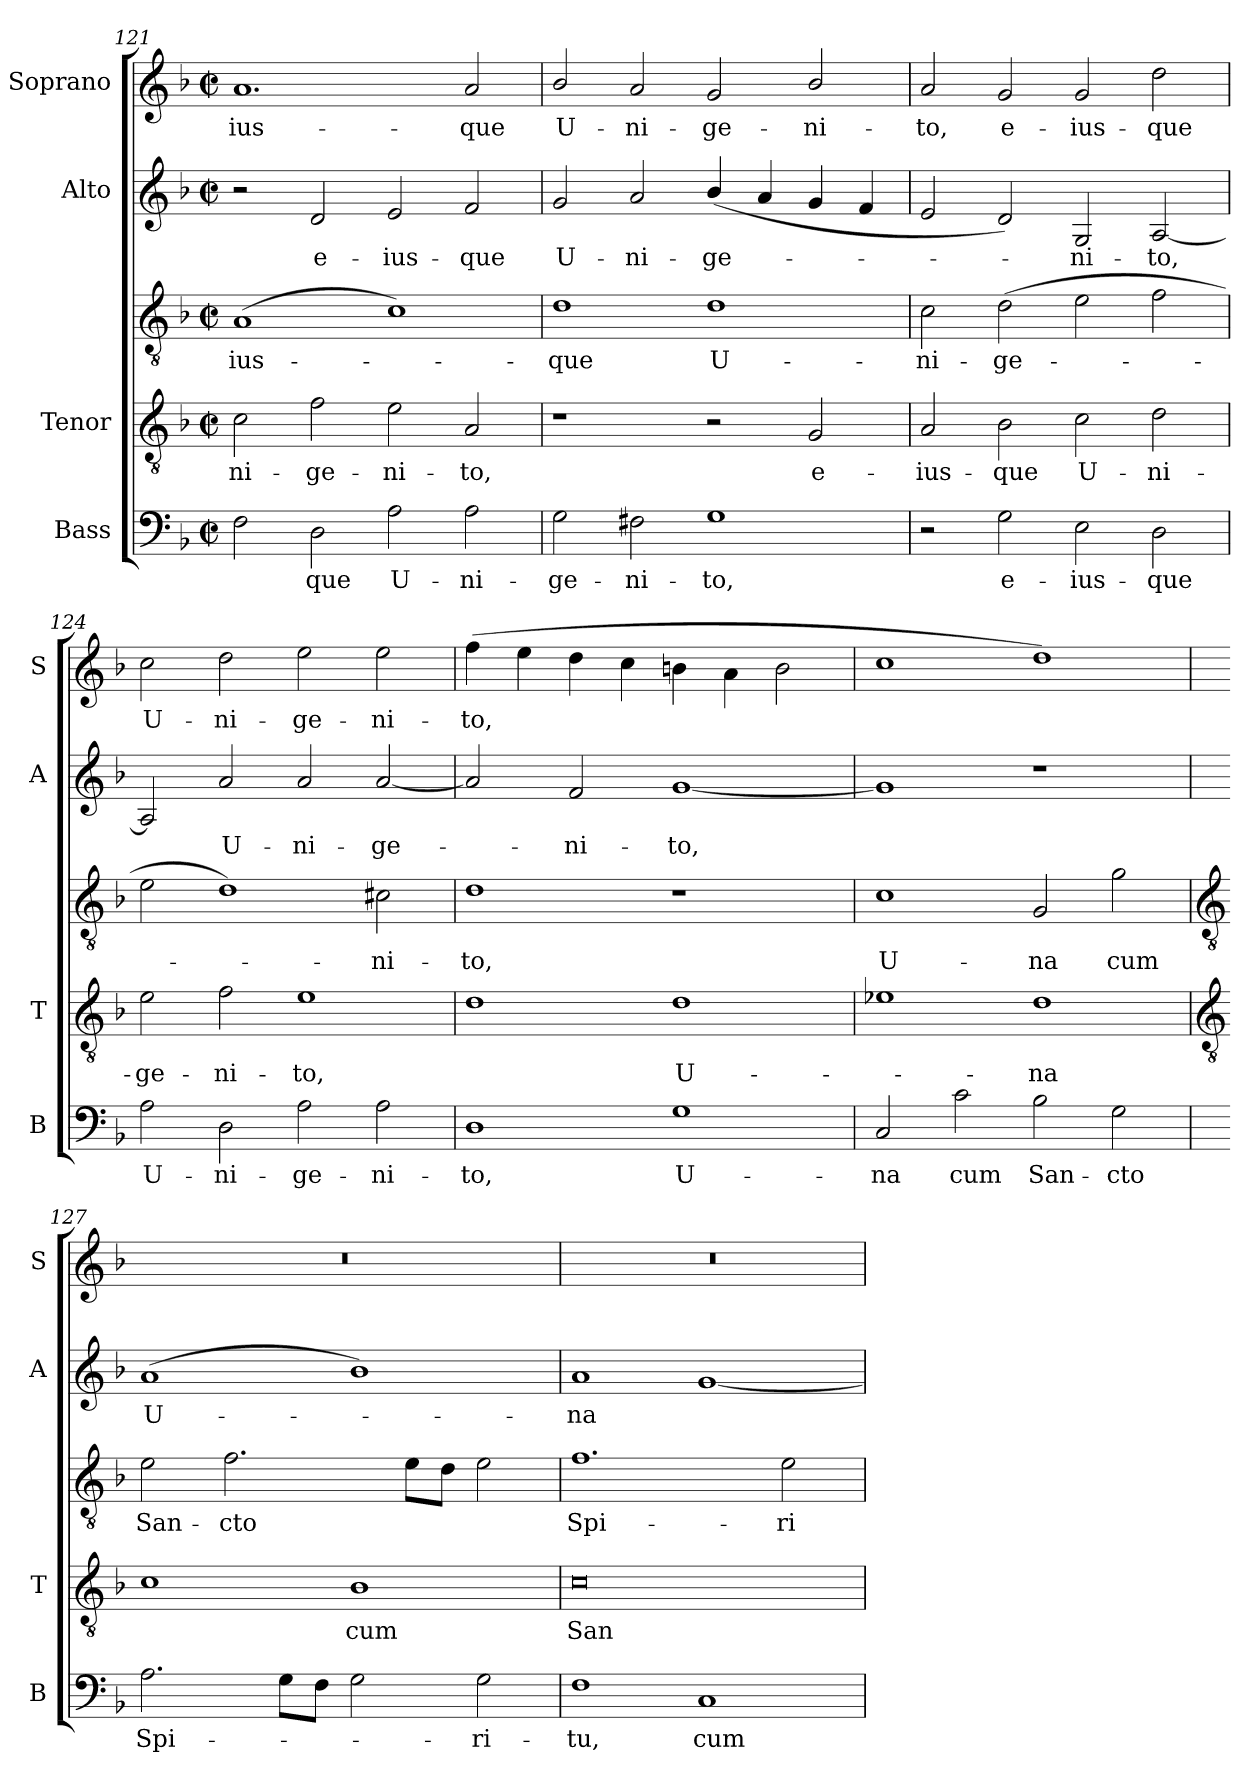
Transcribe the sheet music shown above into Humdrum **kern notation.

**kern	**text	**kern	**text	**kern	**text	**kern	**text	**kern	**text
*part4	*part4	*part3	*part3	*part3	*part3	*part2	*part2	*part1	*part1
*staff5	*staff5	*staff4	*staff4	*staff3	*staff3	*staff2	*staff2	*staff1	*staff1
*I"Bass	*	*I"Tenor	*	*	*	*I"Alto	*	*I"Soprano	*
*I'B	*	*I'T	*	*	*	*I'A	*	*I'S	*
!!LO:LB:g=z
*clefF4	*	*clefGv2	*	*clefGv2	*	*clefG2	*	*clefG2	*
*k[b-]	*	*k[b-]	*	*k[b-]	*	*k[b-]	*	*k[b-]	*
*F:	*	*F:	*	*F:	*	*F:	*	*F:	*
*M4/2	*	*M4/2	*	*M4/2	*	*M4/2	*	*M4/2	*
*met(c|)	*	*met(c|)	*	*met(c|)	*	*met(c|)	*	*met(c|)	*
=121	=121	=121	=121	=121	=121	=121	=121	=121	=121
!	!	!	!LO:LY:b	!	!LO:LY:b	!	!	!	!LO:LY:b
2F	.	2c	ni-	(<1A	-ius-	2r	.	1.a	-ius-
!	!LO:LY:b	!	!LO:LY:b	!	!	!	!LO:LY:b	!	!
2D	que	2f	-ge-	.	.	2d	e-	.	.
!	!LO:LY:b	!	!LO:LY:b	!	!	!	!LO:LY:b	!	!
2A	U-	2e	-ni-	1c)	.	2e	-ius-	.	.
!	!LO:LY:b	!	!LO:LY:b	!	!	!	!LO:LY:b	!	!LO:LY:b
2A	-ni-	2A	-to,	.	.	2f	-que	2a	-que
=122	=122	=122	=122	=122	=122	=122	=122	=122	=122
!	!LO:LY:b	!	!	!	!LO:LY:b	!	!LO:LY:b	!	!LO:LY:b
2G	-ge-	1r	.	1d	que	2g	U-	2b-/	U-
!	!LO:LY:b	!	!	!	!	!	!LO:LY:b	!	!LO:LY:b
2F#X	-ni-	.	.	.	.	2a	-ni-	2a	-ni-
!	!LO:LY:b	!	!	!	!LO:LY:b	!	!LO:LY:b	!	!LO:LY:b
1G	-to,	2r	.	1d	U-	(<4b-/	-ge-	2g	-ge-
.	.	.	.	.	.	4a	.	.	.
!	!	!	!LO:LY:b	!	!	!	!	!	!LO:LY:b
.	.	2G	-e-	.	.	4g	.	2b-/	-ni-
.	.	.	.	.	.	4f	.	.	.
=123	=123	=123	=123	=123	=123	=123	=123	=123	=123
!	!	!	!LO:LY:b	!	!LO:LY:b	!	!	!	!LO:LY:b
2r	.	2A	ius-	2c	-ni-	2e	.	2a	-to,
!	!LO:LY:b	!	!LO:LY:b	!	!LO:LY:b	!	!	!	!LO:LY:b
2G	e-	2B-	-que	(>2d	-ge-	2d)	.	2g	e-
!	!LO:LY:b	!	!LO:LY:b	!	!	!	!LO:LY:b	!	!LO:LY:b
2E	-ius-	2c	U-	2e	.	2G	ni-	2g	-ius-
!	!LO:LY:b	!	!LO:LY:b	!	!	!	!LO:LY:b	!	!LO:LY:b
2D	-que	2d	-ni-	2f	.	[2A	-to,	2dd	-que
=124	=124	=124	=124	=124	=124	=124	=124	=124	=124
!	!LO:LY:b	!	!LO:LY:b	!	!	!	!	!	!LO:LY:b
2A	U-	2e	-ge-	2e	.	2A]	.	2cc	U-
!	!LO:LY:b	!	!LO:LY:b	!	!	!	!LO:LY:b	!	!LO:LY:b
2D	-ni-	2f	-ni-	1d)	.	2a	U-	2dd	-ni-
!	!LO:LY:b	!	!LO:LY:b	!	!	!	!LO:LY:b	!	!LO:LY:b
2A	-ge-	1e	-to,	.	.	2a	-ni-	2ee	-ge-
!	!LO:LY:b	!	!	!	!LO:LY:b	!	!LO:LY:b	!	!LO:LY:b
2A	-ni-	.	.	2c#	-ni-	[2a	-ge-	2ee	-ni-
=125	=125	=125	=125	=125	=125	=125	=125	=125	=125
!	!LO:LY:b	!	!	!	!LO:LY:b	!	!	!	!LO:LY:b
1D	-to,	1d	.	1d	to,	2a]	.	(>4ff	-to,
.	.	.	.	.	.	.	.	4ee	.
!	!	!	!	!	!	!	!LO:LY:b	!	!
.	.	.	.	.	.	2f	ni-	4dd	.
.	.	.	.	.	.	.	.	4cc	.
!	!LO:LY:b	!	!LO:LY:b	!	!	!	!LO:LY:b	!	!
1G	U-	1d/	U-	1r	.	[1g	-to,	4bn	.
.	.	.	.	.	.	.	.	4a\	.
.	.	.	.	.	.	.	.	2b	.
=126	=126	=126	=126	=126	=126	=126	=126	=126	=126
!	!LO:LY:b	!	!	!	!LO:LY:b	!	!	!	!
2C	-na	1e-/	.	1c	U-	1g]	.	1cc	.
!	!LO:LY:b	!	!	!	!	!	!	!	!
2c	cum	.	.	.	.	.	.	.	.
!	!LO:LY:b	!	!LO:LY:b	!	!LO:LY:b	!	!	!	!
2B-	San-	(>1d	na	2G	-na	1r	.	1dd)	.
!	!LO:LY:b	!	!	!	!LO:LY:b	!	!	!	!
2G	-cto	.	.	2g	cum	.	.	.	.
!!LO:LB:g=z
=127	=127	=127	=127	=127	=127	=127	=127	=127	=127
*	*	*clefGv2	*	*clefGv2	*	*	*	*	*
!	!LO:LY:b	!	!	!	!LO:LY:b	!	!LO:LY:b	!	!
2.A	Spi-	1c	.	2e	San-	(<1a	U-	0r	.
!	!	!	!	!	!LO:LY:b	!	!	!	!
.	.	.	.	2.f	-cto	.	.	.	.
8GL	.	.	.	.	.	.	.	.	.
8FJ	.	.	.	.	.	.	.	.	.
!	!	!	!LO:LY:b	!	!	!	!	!	!
2G	.	1B-	cum	.	.	1b-)	.	.	.
.	.	.	.	8eL	.	.	.	.	.
.	.	.	.	8dJ	.	.	.	.	.
!	!LO:LY:b	!	!	!	!	!	!	!	!
2G	ri-	.	.	2e)	.	.	.	.	.
=128	=128	=128	=128	=128	=128	=128	=128	=128	=128
!	!LO:LY:b	!	!LO:LY:b	!	!LO:LY:b	!	!LO:LY:b	!	!
1F	-tu,	0c	-San-	1.f	Spi-	1a	na	0r	.
!	!LO:LY:b	!	!	!	!	!	!	!	!
1C	cum	.	.	.	.	[1g	.	.	.
!	!	!	!	!	!LO:LY:b	!	!	!	!
.	.	.	.	2e	-ri-	.	.	.	.
=	=	=	=	=	=	=	=	=	=
*-	*-	*-	*-	*-	*-	*-	*-	*-	*-
